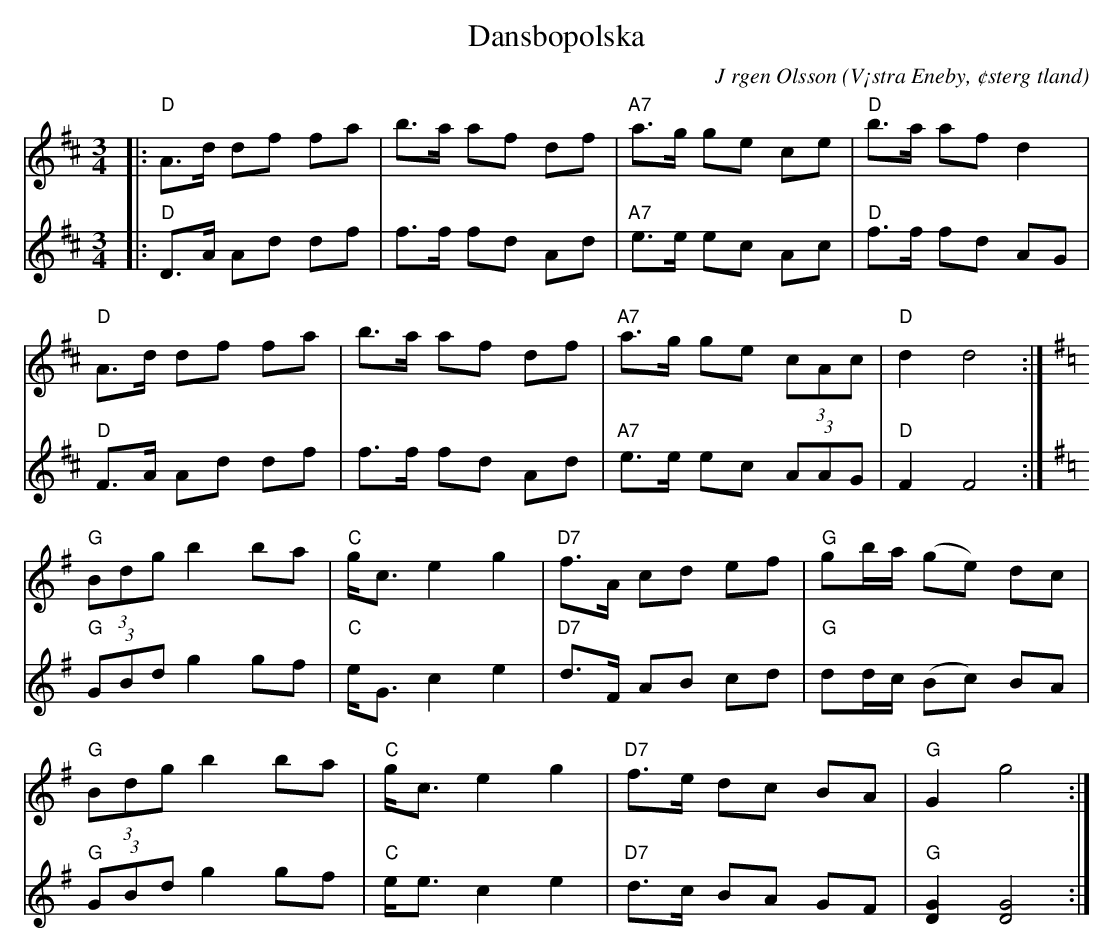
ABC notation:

X:1
T:Dansbopolska
C:J rgen Olsson
O:V¡stra Eneby, ¢sterg tland
M:3/4
L:1/8
K:D
V:1
|:"D"A>d df fa|b>a af df|"A7"a>g ge ce|"D"b>a af d2|
"D"A>d df fa|b>a af df|"A7"a>g ge (3cAc|"D"d2 d4:|
[K:G]"G"(3Bdg b2 ba|"C"g<c e2 g2|"D7"f>A cd ef|"G" gb/a/ (ge) dc|
"G"(3Bdg b2 ba|"C"g<c e2 g2|"D7"f>e dc BA|"G" G2 g4:|
V:2
|:"D"D>A Ad df|f>f fd Ad|"A7"e>e ec Ac|"D"f>f fd AG|
"D"F>A Ad df|f>f fd Ad|"A7"e>e ec (3AAG|"D"F2 F4:|
[K:G]"G"(3GBd g2 gf|"C"e<G c2 e2|"D7"d>F AB cd|"G" dd/c/ (Bc) BA|
"G"(3GBd g2 gf|"C"e<e c2 e2|"D7"d>c BA GF|"G" [DG]2 [DG]4:|
